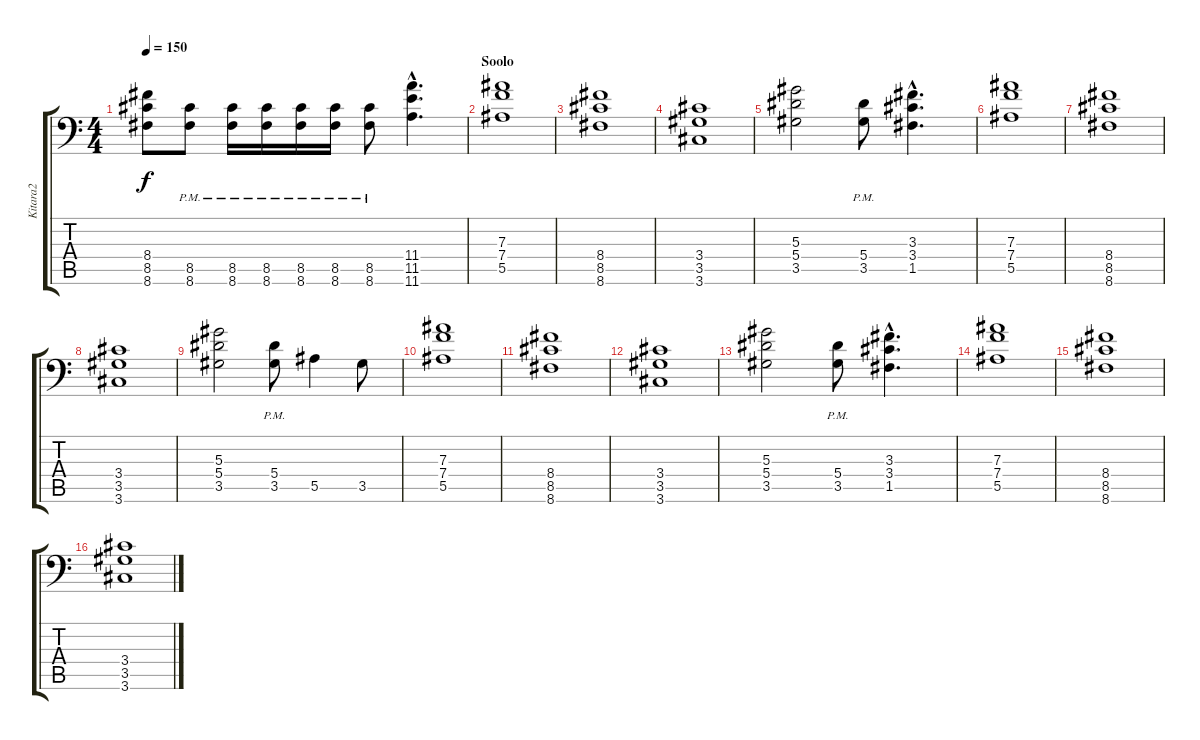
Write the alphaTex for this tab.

\track ("Kitara2" "Kitara2") {instrument distortionguitar}
\staff {score tabs}
\tuning (C4 G3 Eb3 Bb2 F2 Bb1) {hide}
\ts (4 4)
\tempo 150
\clef f4
\ks c
(8.4 8.5 8.6).8{dy f} (8.5{pm} 8.6{pm}).8 (8.5{pm} 8.6{pm}).16 (8.5{pm} 8.6{pm}).16 (8.5{pm} 8.6{pm}).16 (8.5{pm} 8.6{pm}).16 (8.5{pm} 8.6{pm}).8 (11.4{hac} 11.5{hac} 11.6{hac}).4{d} |
\section ("" "Soolo")
(7.3 7.4 5.5).1 |
(8.4 8.5 8.6).1 |
(3.4 3.5 3.6).1 |
(5.3 5.4 3.5).2 (5.4{pm} 3.5{pm}).8 (3.3{hac} 3.4{hac} 1.5{hac}).4{d} |
(7.3 7.4 5.5).1 |
(8.4 8.5 8.6).1 |
(3.4 3.5 3.6).1 |
(5.3 5.4 3.5).2 (5.4{pm} 3.5{pm}).8 5.5.4 3.5.8 |
(7.3 7.4 5.5).1 |
(8.4 8.5 8.6).1 |
(3.4 3.5 3.6).1 |
(5.3 5.4 3.5).2 (5.4{pm} 3.5{pm}).8 (3.3{hac} 3.4{hac} 1.5{hac}).4{d} |
(7.3 7.4 5.5).1 |
(8.4 8.5 8.6).1 |
(3.4 3.5 3.6).1
